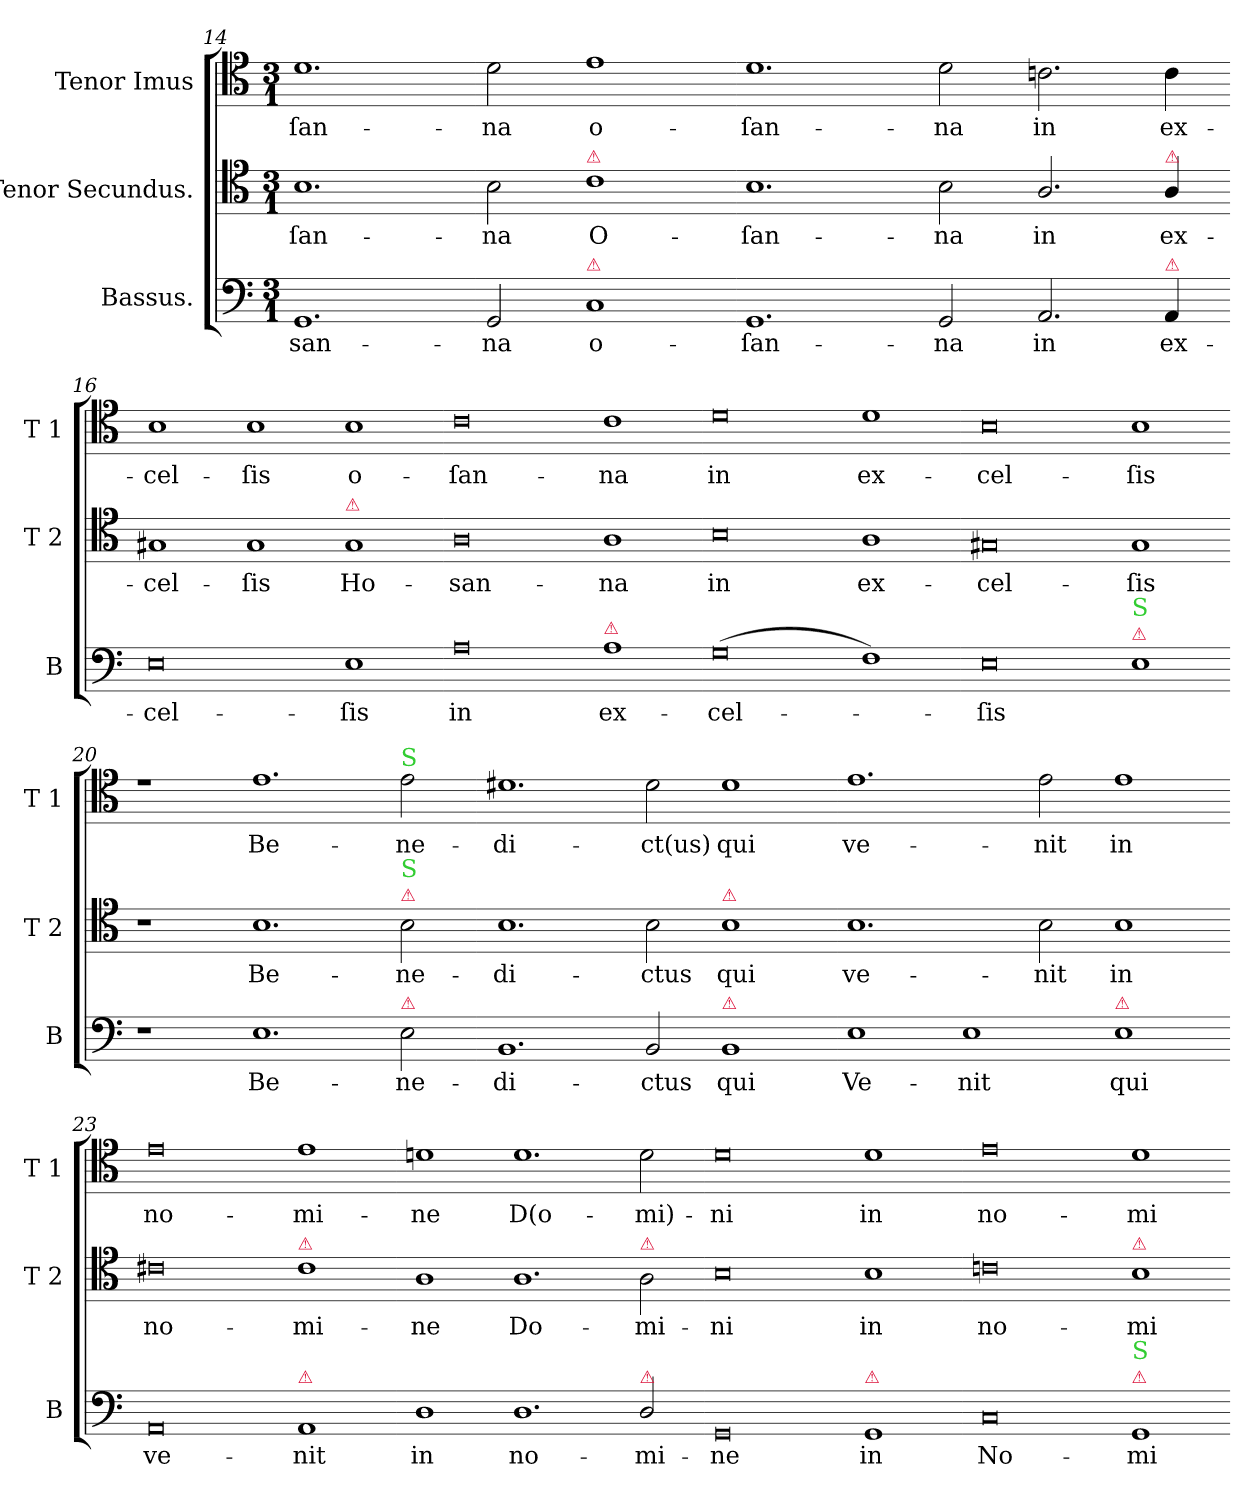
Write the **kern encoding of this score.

**kern	**text	**kern	**text	**kern	**text
*part3	*part3	*part2	*part2	*part1	*part1
*staff3	*staff3	*staff2	*staff2	*staff1	*staff1
*I"Bassus.	*	*I"Tenor Secundus.	*	*I"Tenor Imus	*
*I'B	*	*I'T 2	*	*I'T 1	*
*clefF4	*	*clefC4	*	*clefC4	*
*k[]	*	*k[]	*	*k[]	*
*M3/1	*	*M3/1	*	*M3/1	*
=14	=14	=14	=14	=14	=14
1.GG	-san-	1.B	-ſan-	1.d	-ſan-
2GG/	-na	2B\	-na	2d\	-na
!	!	!LO:TX:a:color=crimson:t=⚠	!	!	!
!LO:TX:a:color=crimson:t=⚠	!	!	!	!	!
1C	o-	1c	O-	1e	o-
=15-	=15-	=15-	=15-	=15-	=15-
1.GG	-ſan-	1.B	-ſan-	1.d	-ſan-
2GG/	-na	2B\	-na	2d\	-na
2.AA/	in	2.A/	in	2.cn\	in
!	!	!LO:TX:a:color=crimson:t=⚠	!	!	!
!LO:TX:a:color=crimson:t=⚠	!	!	!	!	!
4AA/	ex-	4A/	ex-	4c\	ex-
=16-	=16-	=16-	=16-	=16-	=16-
0E	-cel-	1G#X	-cel-	1B	-cel-
.	.	1G#	-ſis	1B	-ſis
!	!	!LO:TX:a:color=crimson:t=⚠	!	!	!
1E	-ſis	1G#	Ho-	1B	o-
=17-	=17-	=17-	=17-	=17-	=17-
0A	in	0A	-san-	0c	-ſan-
!LO:TX:a:color=crimson:t=⚠	!	!	!	!	!
1A	ex-	1A	-na	1c	-na
=18-	=18-	=18-	=18-	=18-	=18-
(>0G	-cel-	0B	in	0d	in
1F)	.	1A	ex-	1d	ex-
=19-	=19-	=19-	=19-	=19-	=19-
0E	ſis	0G#X	-cel-	0B	-cel-
!LO:TX:a:color=crimson:t=⚠	!	!	!	!	!
!LO:TX:a:color=limegreen:t=S	!	!	!	!	!
1E	.	1G#	-ſis	1B	-ſis
=20-	=20-	=20-	=20-	=20-	=20-
1r	.	1r	.	1re	.
1.E	Be-	1.B	Be-	1.e	Be-
!	!	!	!	!LO:TX:a:color=limegreen:t=S	!
!	!	!LO:TX:a:color=crimson:t=⚠	!	!	!
!	!	!LO:TX:a:color=limegreen:t=S	!	!	!
!LO:TX:a:color=crimson:t=⚠	!	!	!	!	!
2E\	-ne-	2B\	-ne-	2e\	-ne-
=21-	=21-	=21-	=21-	=21-	=21-
1.BB	-di-	1.B	-di-	1.d#X	-di-
2BB/	-ctus	2B\	-ctus	2d#\	-ct(us)
!	!	!LO:TX:a:color=crimson:t=⚠	!	!	!
!LO:TX:a:color=crimson:t=⚠	!	!	!	!	!
1BB	qui	1B	qui	1d#	qui
=22-	=22-	=22-	=22-	=22-	=22-
1E	Ve-	1.B	ve-	1.e	ve-
1E	-nit	.	.	.	.
.	.	2B\	-nit	2e\	-nit
!LO:TX:a:color=crimson:t=⚠	!	!	!	!	!
1E	qui	1B	in	1e	in
=23-	=23-	=23-	=23-	=23-	=23-
0AA	ve-	0c#X	no-	0e	no-
!	!	!LO:TX:a:color=crimson:t=⚠	!	!	!
!LO:TX:a:color=crimson:t=⚠	!	!	!	!	!
1AA	-nit	1c#	-mi-	1e	-mi-
=24-	=24-	=24-	=24-	=24-	=24-
1D	in	1A	-ne	1dn	-ne
1.D	no-	1.A	Do-	1.d	D(o-
!	!	!LO:TX:a:color=crimson:t=⚠	!	!	!
!LO:TX:a:color=crimson:t=⚠	!	!	!	!	!
2D/	-mi-	2A\	-mi-	2d\	-mi)-
=25-	=25-	=25-	=25-	=25-	=25-
0GG	-ne	0B	-ni	0d	-ni
!LO:TX:a:color=crimson:t=⚠	!	!	!	!	!
1GG	in	1B	in	1d	in
=26-	=26-	=26-	=26-	=26-	=26-
0C	No-	0cn	no-	0e	no-
!	!	!LO:TX:a:color=crimson:t=⚠	!	!	!
!LO:TX:a:color=crimson:t=⚠	!	!	!	!	!
!LO:TX:a:color=limegreen:t=S	!	!	!	!	!
1GG	-mi-	1B	-mi-	1d	-mi-
=-	=-	=-	=-	=-	=-
*-	*-	*-	*-	*-	*-
